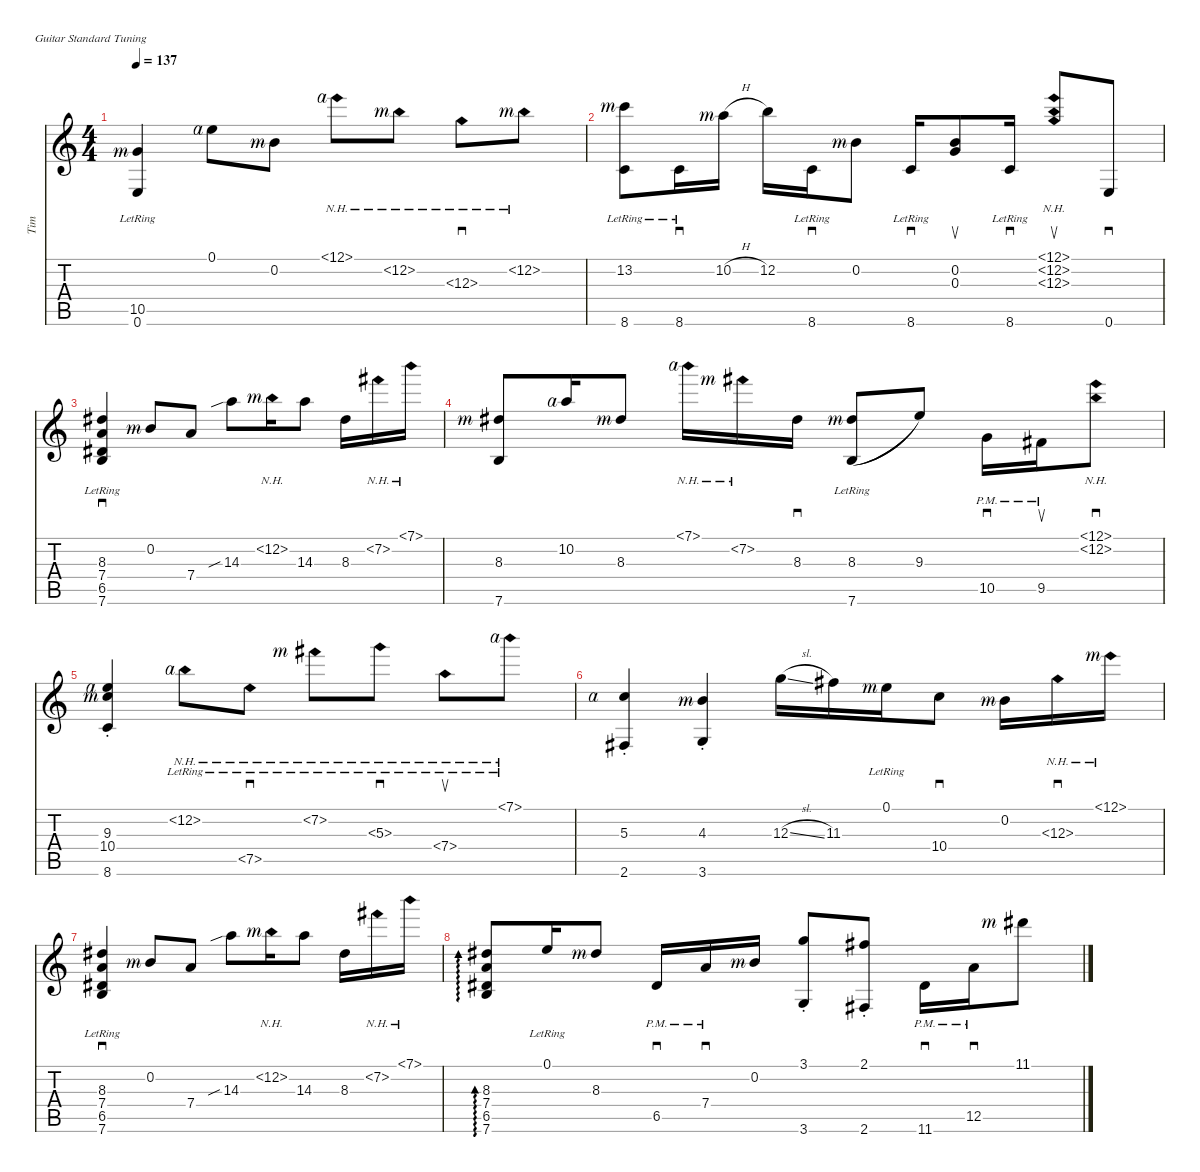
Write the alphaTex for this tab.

\defaultSystemsLayout 4
\hideDynamics
\bracketExtendMode nobrackets
\otherSystemsTrackNameOrientation horizontal
\track ("Nylon Guitar" "Tim") {instrument acousticguitarnylon}
\staff {score tabs}
\tuning (E4 B3 G3 D3 A2 E2)
\ts (4 4)
\scale
1.02268
\tempo 137
\accidentals auto
\clef g2
\ottava regular
\simile none
\ks c
(0.6{lr} 10.5{lr rf 3}).4{dy mf beam Up} 0.1{rf 4}.8{beam Down} 0.2{rf 3}.8{beam Down} 12.1{nh rf 4}.8{beam Down} 12.2{nh rf 3}.8{beam Down} 12.3{nh}.8{sd beam Down} 12.2{nh rf 3}.8{beam Down} |
\scale
0.977316 (8.6{lr} 13.2{rf 3}).8{beam Down} 8.6{lr}.16{sd beam Down} 10.2{h rf 3}.16{beam Down} 12.2.16{beam Down} 8.6{lr}.16{sd beam Down} 0.2{rf 3}.8{beam Down} 8.6{lr}.16{sd beam Up} (0.2 0.3).8{su beam Up} 8.6{lr}.16{sd beam Up} (12.3{nh} 12.2{nh} 12.1{nh}).8{su beam Up} 0.6.8{sd beam Up} |
(7.6{lr} 6.5{acc #} 7.4 8.3{acc #}).4{sd beam Up} 0.2{rf 3}.8{beam Up} 7.4.8{beam Up} 14.3{sib}.8{beam Down} 12.2{nh rf 3}.16{beam Down} 14.3.8{beam Down} 8.3{acc #}.16{beam Down} 7.2{nh acc #}.16{beam Down} 7.1{nh}.16{beam Down} |
(7.6 8.3{rf 3 acc #}).8{beam Up} 10.2{rf 4}.16{beam Up} 8.3{rf 3 acc #}.8{beam Up} 7.1{nh rf 4}.16{beam Down} 7.2{nh rf 3 acc #}.16{beam Down} 8.3{acc #}.16{sd beam Down} (7.6{lr} 8.3{rf 3 acc #}).8{legatoorigin beam Up} 9.3.8{beam Up} 10.5{pm}.16{sd beam Down} 9.5{pm acc #}.16{su beam Down} (12.2{nh} 12.1{nh}).8{sd beam Down} |
\scale
0.972163 (8.6{st} 9.3{st rf 4} 10.4{st rf 3}).4{beam Up} 12.2{nh lr rf 4}.8{beam Down} 7.5{nh lr}.8{sd beam Down} 7.2{nh lr rf 3 acc #}.8{beam Down} 5.3{nh lr}.8{sd beam Down} 7.4{nh lr}.8{su beam Down} 7.1{nh lr rf 4}.8{beam Down} |
\scale
1.02784 (2.6{st acc #} 5.3{st rf 4}).4{beam Up} (4.3{st rf 3} 3.6{st}).4{beam Up} 12.3{sl}.16{beam Down} 11.3{acc #}.16{beam Down} 0.1{lr rf 3}.16{beam Down} 10.4.8{sd beam Down} 0.2{rf 3}.16{beam Down} 12.3{nh}.16{sd beam Down} 12.1{nh rf 3}.16{beam Down} |
\scale
0.959528 (7.6{lr} 6.5{acc #} 7.4 8.3{acc #}).4{sd beam Up} 0.2{rf 3}.8{beam Up} 7.4.8{beam Up} 14.3{sib}.8{beam Down} 12.2{nh rf 3}.16{beam Down} 14.3.8{beam Down} 8.3{acc #}.16{beam Down} 7.2{nh acc #}.16{beam Down} 7.1{nh}.16{beam Down} |
\scale
1.04047 (7.6 8.3{acc #} 6.5{acc #} 7.4).8{ad 0 beam Up} 0.1{lr}.16{beam Up} 8.3{rf 3 acc #}.8{beam Up} 6.5{pm acc #}.16{sd beam Up} 7.4{pm}.16{sd beam Up} 0.2{rf 3}.16{beam Up} (3.6{st} 3.1{st}).8{beam Up} (2.1{st acc #} 2.6{st acc #}).8{beam Up} 11.6{pm acc #}.16{sd beam Down} 12.5{pm}.16{sd beam Down} 11.1{rf 3 acc #}.8{beam Down}
